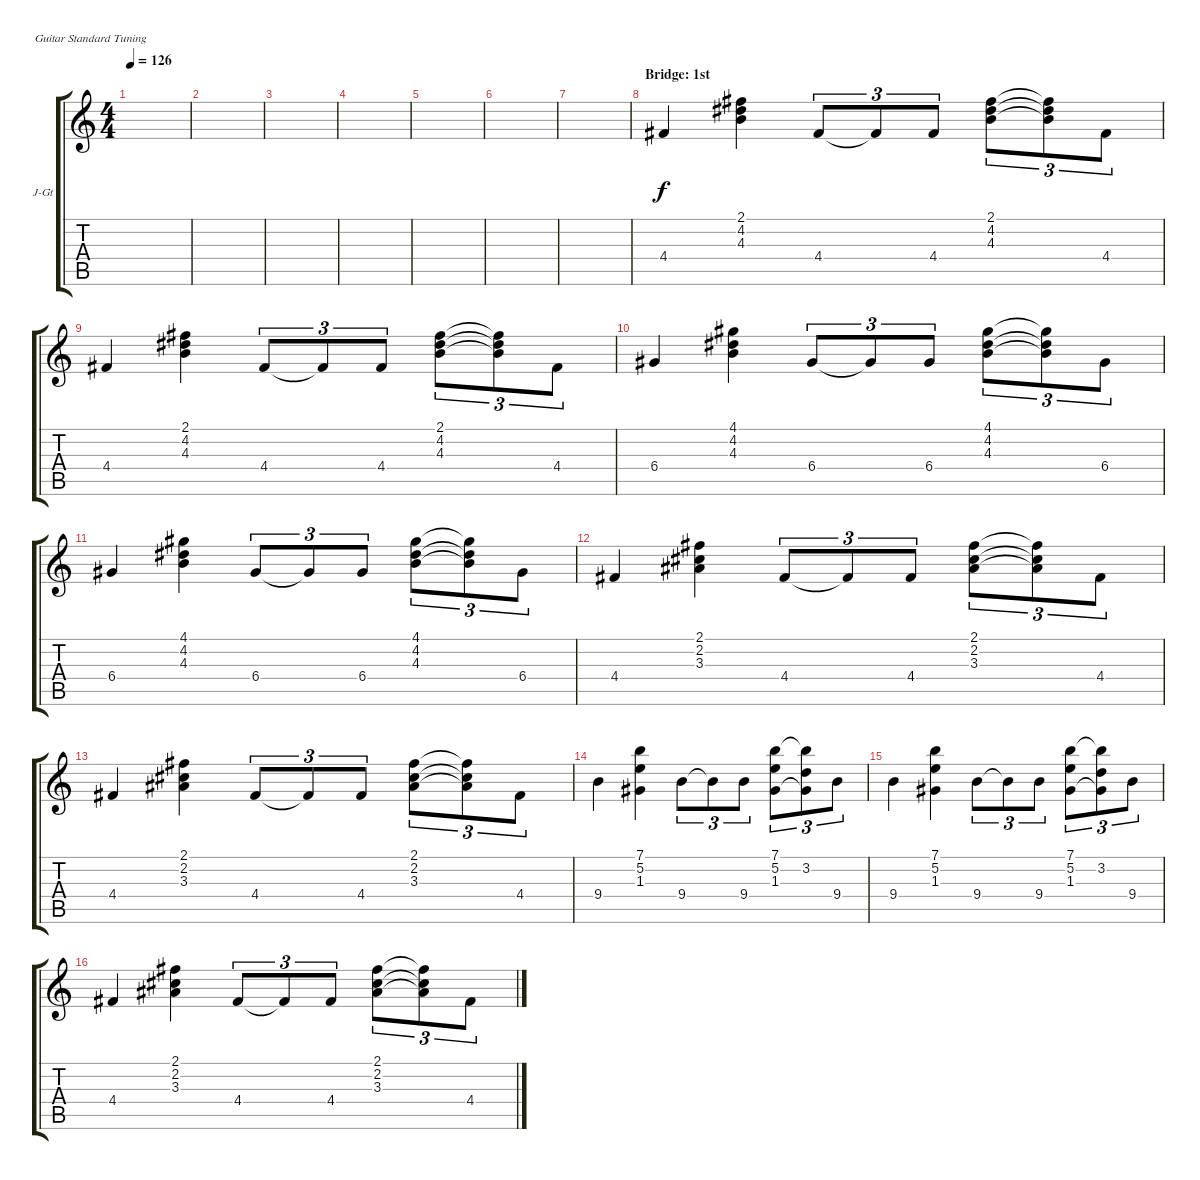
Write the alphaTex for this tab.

\defaultSystemsLayout 4
\bracketExtendMode groupsimilarinstruments
\firstSystemTrackNameOrientation horizontal
\otherSystemsTrackNameOrientation horizontal
\track ("Jazz Guitar" "J-Gt") {instrument electricguitarclean}
\staff {score tabs}
\tuning (E4 B3 G3 D3 A2 E2)
\ts (4 4)
\tempo 126
\clef g2
\ks c
|
|
\scale
0.333333 |
\scale
0.333333 |
\scale
0.333333 |
\scale
0.333333 |
\scale
0.333333 |
\section ("" "Bridge: 1st")
\scale
0.333333 4.4.4 (2.1 4.2 4.3).4 4.4.8{tu (3 2)} 4.4{t}.8{tu (3 2)} 4.4.8{tu (3 2)} (2.1 4.2 4.3).8{tu (3 2)} (2.1{t} 4.2{t} 4.3{t}).8{tu (3 2)} 4.4.8{tu (3 2)} |
\scale
0.333333 4.4.4 (2.1 4.2 4.3).4 4.4.8{tu (3 2)} 4.4{t}.8{tu (3 2)} 4.4.8{tu (3 2)} (2.1 4.2 4.3).8{tu (3 2)} (2.1{t} 4.2{t} 4.3{t}).8{tu (3 2)} 4.4.8{tu (3 2)} |
6.4.4 (4.1 4.2 4.3).4 6.4.8{tu (3 2)} 6.4{t}.8{tu (3 2)} 6.4.8{tu (3 2)} (4.1 4.2 4.3).8{tu (3 2)} (4.1{t} 4.2{t} 4.3{t}).8{tu (3 2)} 6.4.8{tu (3 2)} |
6.4.4 (4.1 4.2 4.3).4 6.4.8{tu (3 2)} 6.4{t}.8{tu (3 2)} 6.4.8{tu (3 2)} (4.1 4.2 4.3).8{tu (3 2)} (4.1{t} 4.2{t} 4.3{t}).8{tu (3 2)} 6.4.8{tu (3 2)} |
4.4.4 (2.1 2.2 3.3).4 4.4.8{tu (3 2)} 4.4{t}.8{tu (3 2)} 4.4.8{tu (3 2)} (2.1 2.2 3.3).8{tu (3 2)} (2.1{t} 2.2{t} 3.3{t}).8{tu (3 2)} 4.4.8{tu (3 2)} |
4.4.4 (2.1 2.2 3.3).4 4.4.8{tu (3 2)} 4.4{t}.8{tu (3 2)} 4.4.8{tu (3 2)} (2.1 2.2 3.3).8{tu (3 2)} (2.1{t} 2.2{t} 3.3{t}).8{tu (3 2)} 4.4.8{tu (3 2)} |
9.4.4 (7.1 5.2 1.3).4 9.4.8{tu (3 2)} 9.4{t}.8{tu (3 2)} 9.4.8{tu (3 2)} (7.1 5.2 1.3).8{tu (3 2)} (7.1{t} 3.2 1.3{t}).8{tu (3 2)} 9.4.8{tu (3 2)} |
9.4.4 (7.1 5.2 1.3).4 9.4.8{tu (3 2)} 9.4{t}.8{tu (3 2)} 9.4.8{tu (3 2)} (7.1 5.2 1.3).8{tu (3 2)} (7.1{t} 3.2 1.3{t}).8{tu (3 2)} 9.4.8{tu (3 2)} |
4.4.4 (2.1 2.2 3.3).4 4.4.8{tu (3 2)} 4.4{t}.8{tu (3 2)} 4.4.8{tu (3 2)} (2.1 2.2 3.3).8{tu (3 2)} (2.1{t} 2.2{t} 3.3{t}).8{tu (3 2)} 4.4.8{tu (3 2)}
